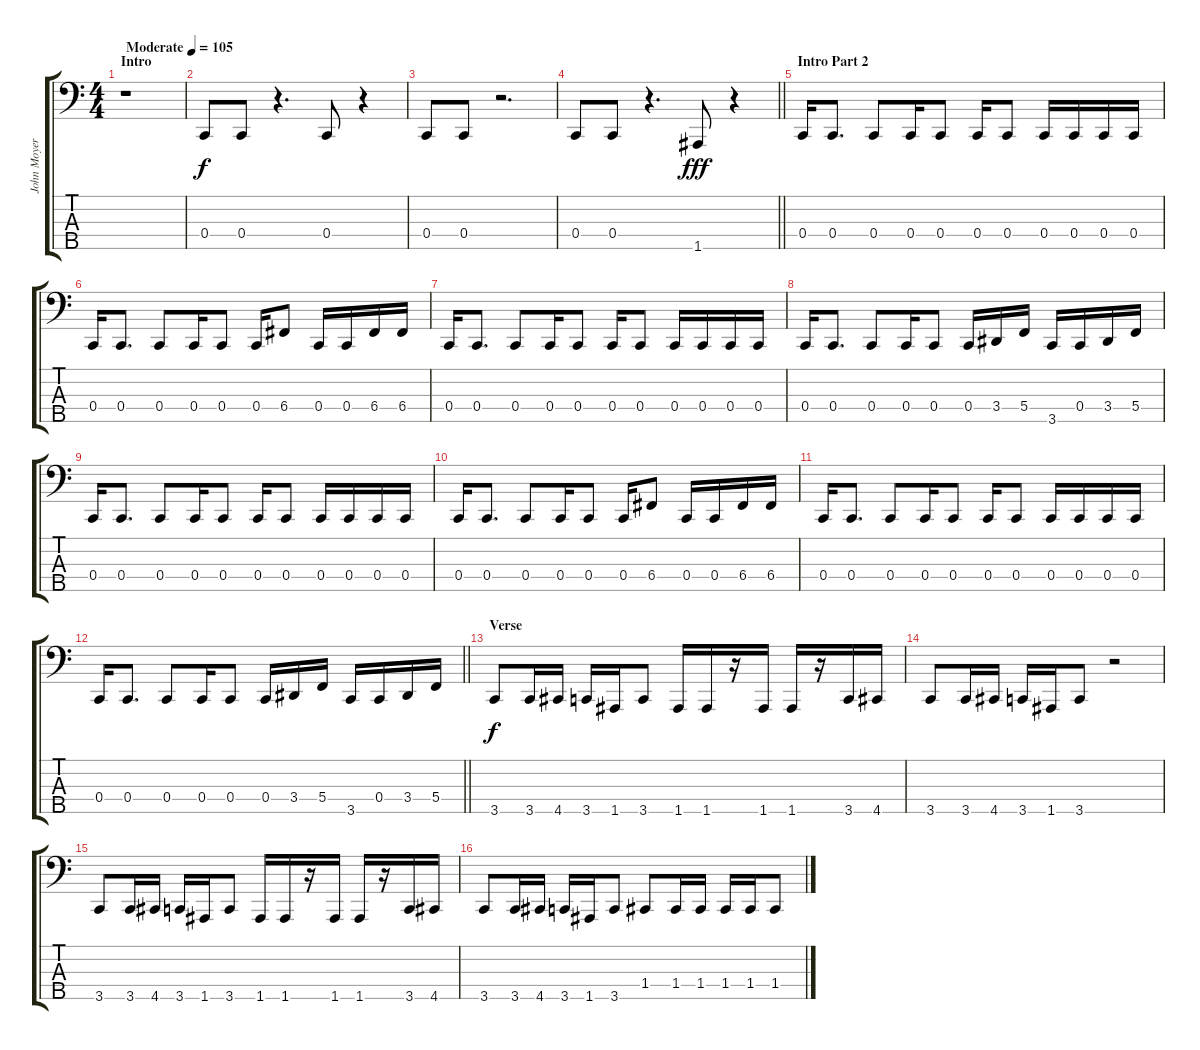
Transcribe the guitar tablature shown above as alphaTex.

\track ("John Moyer (Bass)" "John Moyer") {instrument electricbassfinger}
\staff {score tabs}
\tuning (F2 C2 G1 C1 A0) {hide}
\ts (4 4)
\section ("" "Intro")
\tempo (105 "Moderate")
\clef f4
\ks c
r.1{dy f instrument electricbassfinger} |
0.4.8 0.4.8 r.4{d} 0.4.8 r.4 |
0.4.8 0.4.8 r.2{d} |
\barLineRight lightlight
0.4.8 0.4.8 r.4{d} 1.5.8{dy fff} r.4 |
\section ("" "Intro Part 2")
0.4.16 0.4.8{d} 0.4.8 0.4.16 0.4.8 0.4.16 0.4.8 0.4.16 0.4.16 0.4.16 0.4.16 |
0.4.16 0.4.8{d} 0.4.8 0.4.16 0.4.8 0.4.16 6.4.8 0.4.16 0.4.16 6.4.16 6.4.16 |
0.4.16 0.4.8{d} 0.4.8 0.4.16 0.4.8 0.4.16 0.4.8 0.4.16 0.4.16 0.4.16 0.4.16 |
0.4.16 0.4.8{d} 0.4.8 0.4.16 0.4.8 0.4.16 3.4.16 5.4.16 3.5.16 0.4.16 3.4.16 5.4.16 |
0.4.16 0.4.8{d} 0.4.8 0.4.16 0.4.8 0.4.16 0.4.8 0.4.16 0.4.16 0.4.16 0.4.16 |
0.4.16 0.4.8{d} 0.4.8 0.4.16 0.4.8 0.4.16 6.4.8 0.4.16 0.4.16 6.4.16 6.4.16 |
0.4.16 0.4.8{d} 0.4.8 0.4.16 0.4.8 0.4.16 0.4.8 0.4.16 0.4.16 0.4.16 0.4.16 |
\barLineRight lightlight
0.4.16 0.4.8{d} 0.4.8 0.4.16 0.4.8 0.4.16 3.4.16 5.4.16 3.5.16 0.4.16 3.4.16 5.4.16 |
\section ("" "Verse")
3.5.8{dy f} 3.5.16 4.5.16 3.5.16 1.5.16 3.5.8 1.5.16 1.5.16 r.16 1.5.16 1.5.16 r.16 3.5.16 4.5.16 |
3.5.8 3.5.16 4.5.16 3.5.16 1.5.16 3.5.8 r.2 |
3.5.8 3.5.16 4.5.16 3.5.16 1.5.16 3.5.8 1.5.16 1.5.16 r.16 1.5.16 1.5.16 r.16 3.5.16 4.5.16 |
3.5.8 3.5.16 4.5.16 3.5.16 1.5.16 3.5.8 1.4.8 1.4.16 1.4.16 1.4.16 1.4.16 1.4.8
